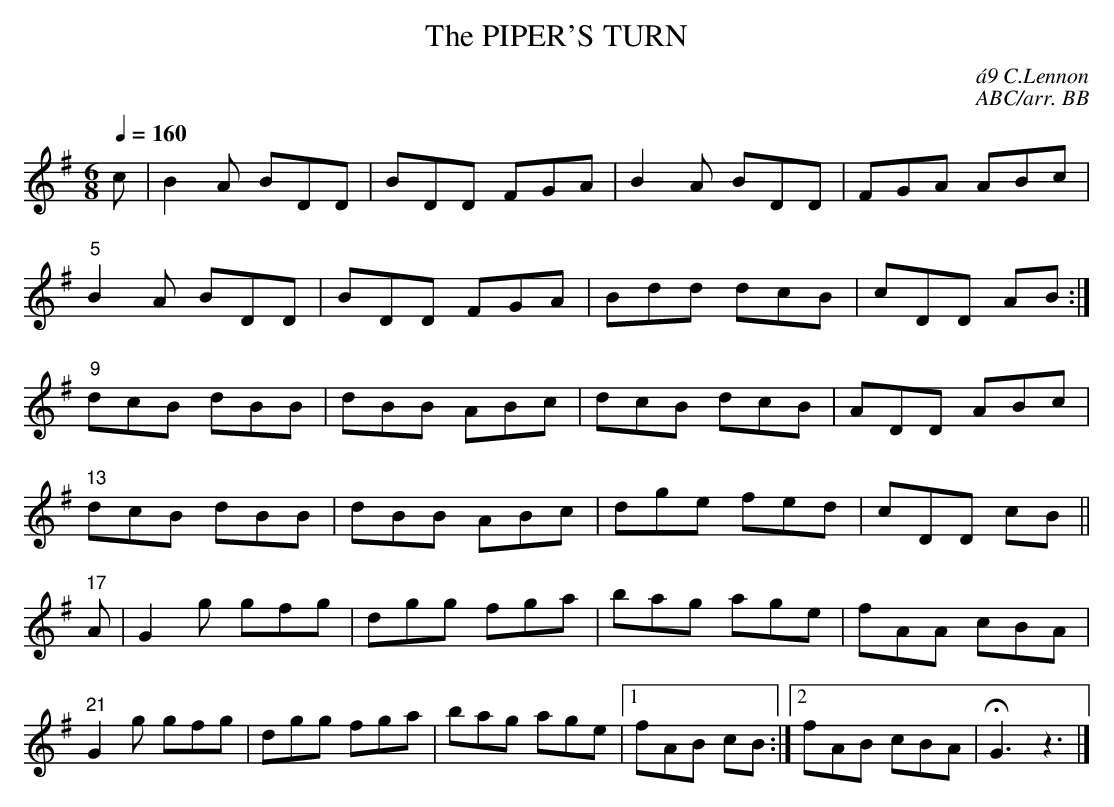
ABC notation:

X:1
T:PIPER'S TURN, The
C:\'a9 C.Lennon
C:ABC/arr. BB
Q:1/4=160
M:6/8
L:1/8
K:G
c|B2A BDD|BDD FGA|B2A BDD|FGA ABc|
"5"B2A BDD|BDD FGA|Bdd dcB|cDD AB :|
"9"dcB dBB|dBB ABc|dcB dcB|ADD ABc|
"13"dcB dBB|dBB ABc|dge fed|cDD cB||
"17"A|G2g gfg|dgg fga|bag age|fAA cBA|
"21"G2g gfg|dgg fga|bag age|1fAB cB:|\
[2 fAB cBA|HG3z3|]
